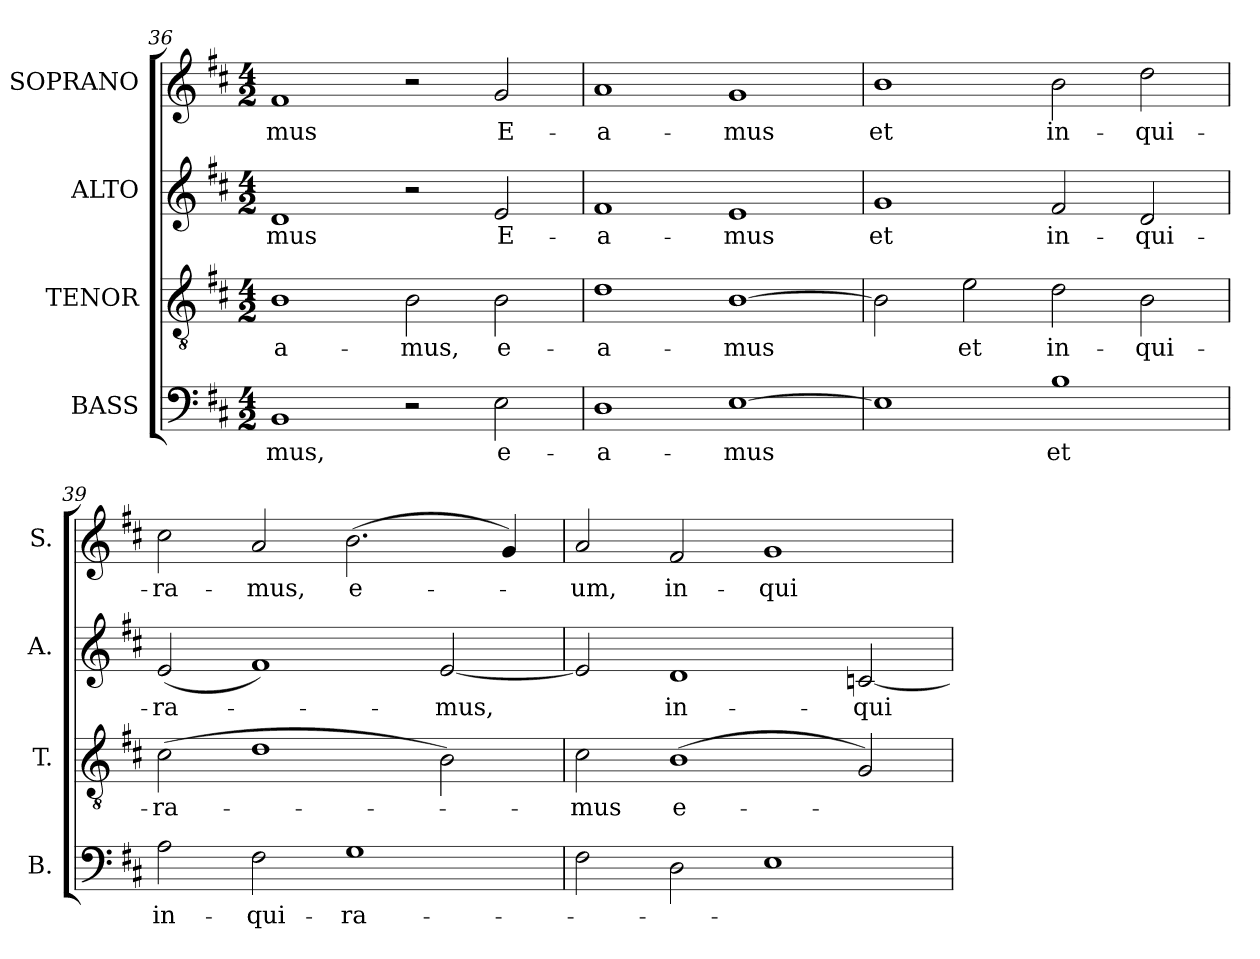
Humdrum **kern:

**kern	**text	**kern	**text	**kern	**text	**kern	**text
*part4	*part4	*part3	*part3	*part2	*part2	*part1	*part1
*staff4	*staff4	*staff3	*staff3	*staff2	*staff2	*staff1	*staff1
*I"BASS	*	*I"TENOR	*	*I"ALTO	*	*I"SOPRANO	*
*I'B.	*	*I'T.	*	*I'A.	*	*I'S.	*
*clefF4	*	*clefGv2	*	*clefG2	*	*clefG2	*
*	*	*ITrd7c12	*	*	*	*	*
*k[f#c#]	*	*k[f#c#]	*	*k[f#c#]	*	*k[f#c#]	*
*D:	*	*D:	*	*D:	*	*D:	*
*M4/2	*	*M4/2	*	*M4/2	*	*M4/2	*
=36	=36	=36	=36	=36	=36	=36	=36
!	!LO:LY:b:color=#000000	!	!	!	!	!	!
!	!	!	!LO:LY:b:color=#000000	!	!	!	!
!	!	!	!	!	!LO:LY:b:color=#000000	!	!
!	!	!	!	!	!	!	!LO:LY:b:color=#000000
1BBi	-mus,	1BBi	-a-	1di	-mus	1f#i	-mus
!	!	!	!LO:LY:b:color=#000000	!	!	!	!
2r	.	2BBi\	-mus,	2r	.	2r	.
!	!LO:LY:b:color=#000000	!	!	!	!	!	!
!	!	!	!LO:LY:b:color=#000000	!	!	!	!
!	!	!	!	!	!LO:LY:b:color=#000000	!	!
!	!	!	!	!	!	!	!LO:LY:b:color=#000000
2Ei\	e-	2BBi\	e-	2ei/	E-	2gi/	E-
!!LO:PB:g=z
=37	=37	=37	=37	=37	=37	=37	=37
!	!LO:LY:b:color=#000000	!	!	!	!	!	!
!	!	!	!LO:LY:b:color=#000000	!	!	!	!
!	!	!	!	!	!LO:LY:b:color=#000000	!	!
!	!	!	!	!	!	!	!LO:LY:b:color=#000000
1Di	-a-	1Di	-a-	1f#i	-a-	1ai	-a-
!	!LO:LY:b:color=#000000	!	!	!	!	!	!
!	!	!	!LO:LY:b:color=#000000	!	!	!	!
!	!	!	!	!	!LO:LY:b:color=#000000	!	!
!	!	!	!	!	!	!	!LO:LY:b:color=#000000
[1Ei	-mus	[1BBi	-mus	1ei	-mus	1gi	-mus
=38	=38	=38	=38	=38	=38	=38	=38
!	!	!	!	!	!LO:LY:b:color=#000000	!	!
!	!	!	!	!	!	!	!LO:LY:b:color=#000000
1Ei]	.	2BBi\]	.	1gi	et	1bi	et
!	!	!	!LO:LY:b:color=#000000	!	!	!	!
.	.	2Ei\	et	.	.	.	.
!	!LO:LY:b:color=#000000	!	!	!	!	!	!
!	!	!	!LO:LY:b:color=#000000	!	!	!	!
!	!	!	!	!	!LO:LY:b:color=#000000	!	!
!	!	!	!	!	!	!	!LO:LY:b:color=#000000
1Bi	et	2Di\	in-	2f#i/	in-	2bi\	in-
!	!	!	!LO:LY:b:color=#000000	!	!	!	!
!	!	!	!	!	!LO:LY:b:color=#000000	!	!
!	!	!	!	!	!	!	!LO:LY:b:color=#000000
.	.	2BBi\	-qui-	2di/	-qui-	2ddi\	-qui-
=39	=39	=39	=39	=39	=39	=39	=39
!	!LO:LY:b:color=#000000	!	!	!	!	!	!
!	!	!	!LO:LY:b:color=#000000	!	!	!	!
!	!	!	!	!	!LO:LY:b:color=#000000	!	!
!	!	!	!	!	!	!	!LO:LY:b:color=#000000
2Ai\	in-	(2C#i\	-ra-	(2ei/	-ra-	2cc#i\	-ra-
!	!LO:LY:b:color=#000000	!	!	!	!	!	!
!	!	!	!	!	!	!	!LO:LY:b:color=#000000
2F#i\	-qui-	1Di	.	1f#i)	.	2ai/	-mus,
!	!LO:LY:b:color=#000000	!	!	!	!	!	!
!	!	!	!	!	!	!	!LO:LY:b:color=#000000
1Gi	-ra-	.	.	.	.	(2.bi\	e-
!	!	!	!	!	!LO:LY:b:color=#000000	!	!
.	.	2BBi\)	.	[2ei/	-mus,	.	.
.	.	.	.	.	.	4gi/)	.
=40	=40	=40	=40	=40	=40	=40	=40
!	!	!	!LO:LY:b:color=#000000	!	!	!	!
!	!	!	!	!	!	!	!LO:LY:b:color=#000000
2F#i\	.	2C#i\	-mus	2ei/]	.	2ai/	-um,
!	!	!	!LO:LY:b:color=#000000	!	!	!	!
!	!	!	!	!	!LO:LY:b:color=#000000	!	!
!	!	!	!	!	!	!	!LO:LY:b:color=#000000
2Di\	.	(1BBi	e-	1di	in-	2f#i/	in-
!	!	!	!	!	!	!	!LO:LY:b:color=#000000
1Ei	.	.	.	.	.	1gi	-qui-
!	!	!	!	!	!LO:LY:b:color=#000000	!	!
.	.	2GGi/)	.	[2cni/	-qui-	.	.
=	=	=	=	=	=	=	=
*-	*-	*-	*-	*-	*-	*-	*-
